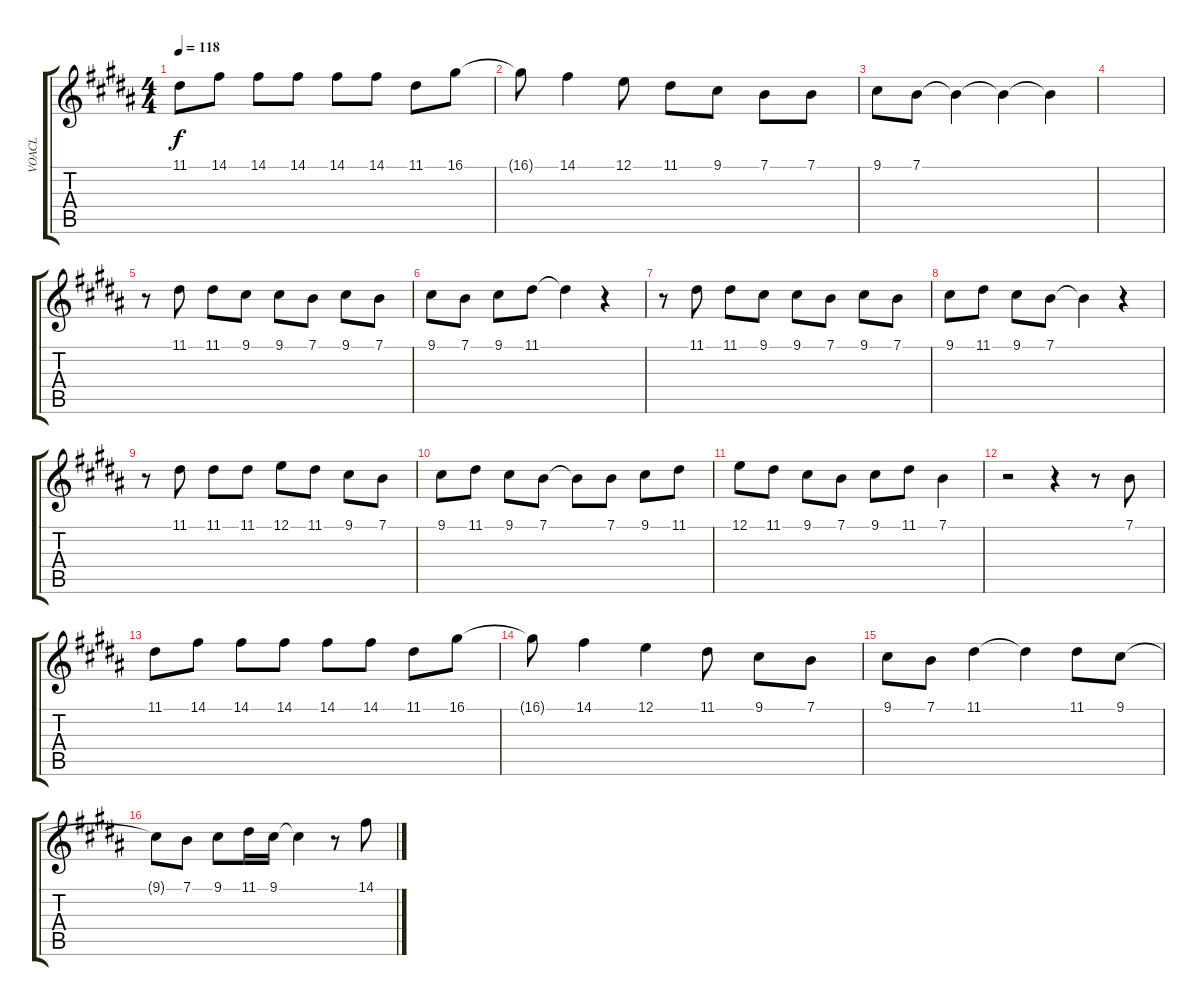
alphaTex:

\track ("VOACL" "VOACL") {instrument englishhorn}
\staff {score tabs}
\tuning (E4 B3 G3 D3 A2 E2) {hide}
\ts (4 4)
\tempo 118
\clef g2
\ks b
11.1.8{dy f} 14.1.8 14.1.8 14.1.8 14.1.8 14.1.8 11.1.8 16.1.8 |
16.1{t}.8 14.1.4 12.1.8 11.1.8 9.1.8 7.1.8 7.1.8 |
9.1.8 7.1.8 7.1{t}.4 7.1{t}.4 7.1{t}.4 |
|
r.8 11.1.8 11.1.8 9.1.8 9.1.8 7.1.8 9.1.8 7.1.8 |
9.1.8 7.1.8 9.1.8 11.1.8 11.1{t}.4 r.4 |
r.8 11.1.8 11.1.8 9.1.8 9.1.8 7.1.8 9.1.8 7.1.8 |
9.1.8 11.1.8 9.1.8 7.1.8 7.1{t}.4 r.4 |
r.8 11.1.8 11.1.8 11.1.8 12.1.8 11.1.8 9.1.8 7.1.8 |
9.1.8 11.1.8 9.1.8 7.1.8 7.1{t}.8 7.1.8 9.1.8 11.1.8 |
12.1.8 11.1.8 9.1.8 7.1.8 9.1.8 11.1.8 7.1.4 |
r.2 r.4 r.8 7.1.8 |
11.1.8 14.1.8 14.1.8 14.1.8 14.1.8 14.1.8 11.1.8 16.1.8 |
16.1{t}.8 14.1.4 12.1.4 11.1.8 9.1.8 7.1.8 |
9.1.8 7.1.8 11.1.4 11.1{t}.4 11.1.8 9.1.8 |
9.1{t}.8 7.1.8 9.1.8 11.1.16 9.1.16 9.1{t}.4 r.8 14.1.8
